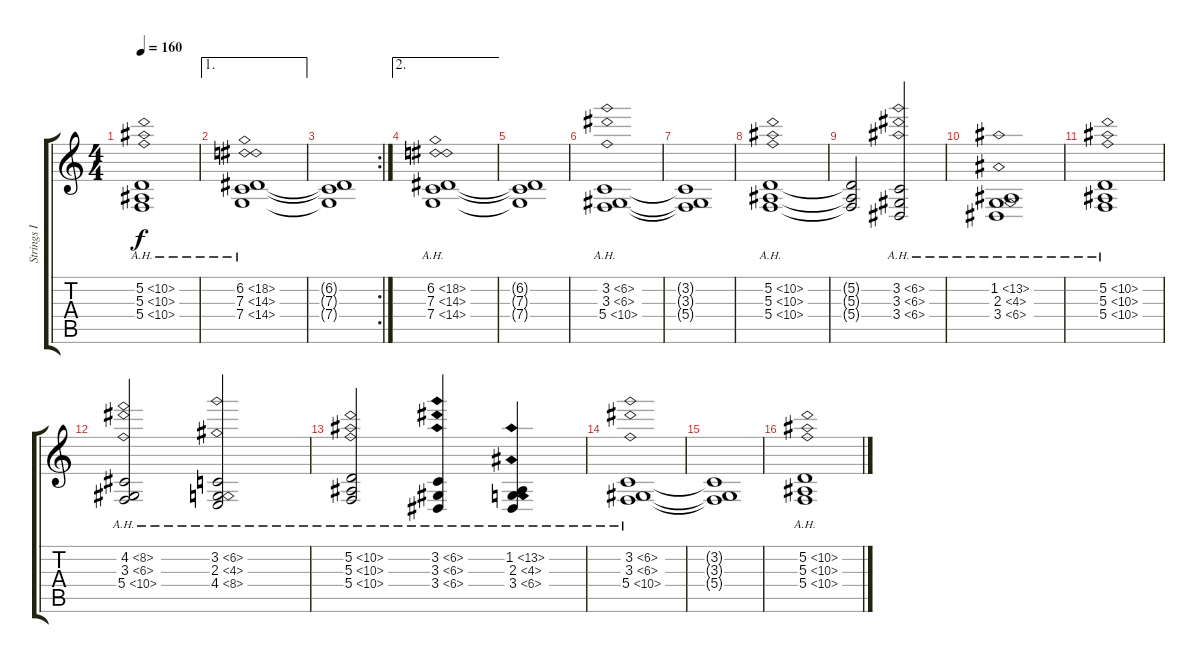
\track ("Strings I" "Strings I") {instrument stringensemble1}
\staff {score tabs}
\tuning (D4 A3 F3 C3 G2 D2) {hide}
\ts (4 4)
\tempo 160
\clef g2
\ks c
(5.2{ah 5} 5.3{ah 5} 5.4{ah 5}).1{dy f} |
\ae 1
(6.2{ah 12} 7.3{ah 7} 7.4{ah 7}).1 |
\rc 2
(6.2{t} 7.3{t} 7.4{t}).1 |
\ae 2
(6.2{ah 12} 7.3{ah 7} 7.4{ah 7}).1 |
(6.2{t} 7.3{t} 7.4{t}).1 |
(3.2{ah 3} 3.3{ah 3} 5.4{ah 5}).1 |
(3.2{t} 3.3{t} 5.4{t}).1 |
(5.2{ah 5} 5.3{ah 5} 5.4{ah 5}).1 |
(5.2{t} 5.3{t} 5.4{t}).2 (3.2{ah 3} 3.3{ah 3} 3.4{ah 3}).2 |
(1.2{ah 12} 2.3{ah 2} 3.4{ah 3}).1 |
(5.2{ah 5} 5.3{ah 5} 5.4{ah 5}).1 |
(4.2{ah 4} 3.3{ah 3} 5.4{ah 5}).2 (3.2{ah 3} 2.3{ah 2} 4.4{ah 4}).2 |
(5.2{ah 5} 5.3{ah 5} 5.4{ah 5}).2 (3.2{ah 3} 3.3{ah 3} 3.4{ah 3}).4 (1.2{ah 12} 2.3{ah 2} 3.4{ah 3}).4 |
(3.2{ah 3} 3.3{ah 3} 5.4{ah 5}).1 |
(3.2{t} 3.3{t} 5.4{t}).1 |
(5.2{ah 5} 5.3{ah 5} 5.4{ah 5}).1
